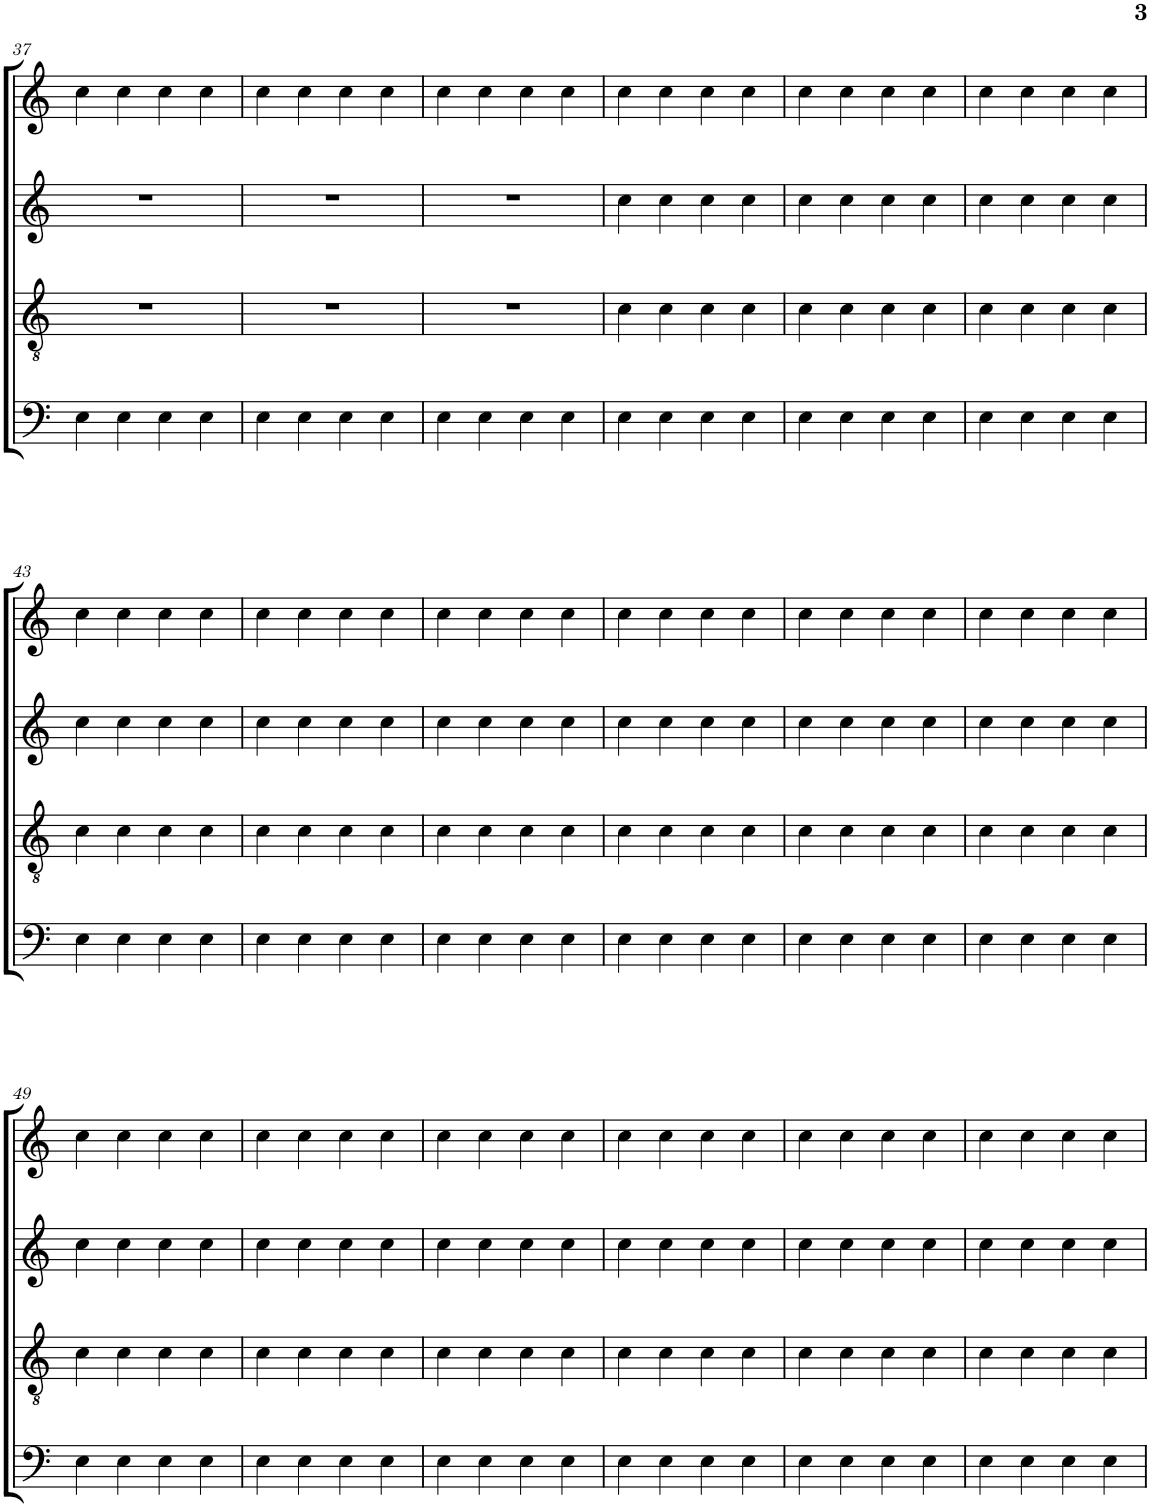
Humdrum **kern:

**kern	**kern	**kern	**kern
*part4	*part3	*part2	*part1
*staff4	*staff3	*staff2	*staff1
*I"B	*I"T	*I"A	*I"S
!!LO:PB:g=z
*clefF4	*clefGv2	*clefG2	*clefG2
*k[]	*k[]	*k[]	*k[]
*M4/4	*M4/4	*M4/4	*M4/4
=37	=37	=37	=37
4E\	1r	1r	4cc\
4E\	.	.	4cc\
4E\	.	.	4cc\
4E\	.	.	4cc\
=38	=38	=38	=38
4E\	1r	1r	4cc\
4E\	.	.	4cc\
4E\	.	.	4cc\
4E\	.	.	4cc\
=39	=39	=39	=39
4E\	1r	1r	4cc\
4E\	.	.	4cc\
4E\	.	.	4cc\
4E\	.	.	4cc\
=40	=40	=40	=40
4E\	4c\	4cc\	4cc\
4E\	4c\	4cc\	4cc\
4E\	4c\	4cc\	4cc\
4E\	4c\	4cc\	4cc\
=41	=41	=41	=41
4E\	4c\	4cc\	4cc\
4E\	4c\	4cc\	4cc\
4E\	4c\	4cc\	4cc\
4E\	4c\	4cc\	4cc\
=42	=42	=42	=42
4E\	4c\	4cc\	4cc\
4E\	4c\	4cc\	4cc\
4E\	4c\	4cc\	4cc\
4E\	4c\	4cc\	4cc\
!!LO:LB:g=z
=43	=43	=43	=43
4E\	4c\	4cc\	4cc\
4E\	4c\	4cc\	4cc\
4E\	4c\	4cc\	4cc\
4E\	4c\	4cc\	4cc\
=44	=44	=44	=44
4E\	4c\	4cc\	4cc\
4E\	4c\	4cc\	4cc\
4E\	4c\	4cc\	4cc\
4E\	4c\	4cc\	4cc\
=45	=45	=45	=45
4E\	4c\	4cc\	4cc\
4E\	4c\	4cc\	4cc\
4E\	4c\	4cc\	4cc\
4E\	4c\	4cc\	4cc\
=46	=46	=46	=46
4E\	4c\	4cc\	4cc\
4E\	4c\	4cc\	4cc\
4E\	4c\	4cc\	4cc\
4E\	4c\	4cc\	4cc\
=47	=47	=47	=47
4E\	4c\	4cc\	4cc\
4E\	4c\	4cc\	4cc\
4E\	4c\	4cc\	4cc\
4E\	4c\	4cc\	4cc\
=48	=48	=48	=48
4E\	4c\	4cc\	4cc\
4E\	4c\	4cc\	4cc\
4E\	4c\	4cc\	4cc\
4E\	4c\	4cc\	4cc\
!!LO:LB:g=z
=49	=49	=49	=49
4E\	4c\	4cc\	4cc\
4E\	4c\	4cc\	4cc\
4E\	4c\	4cc\	4cc\
4E\	4c\	4cc\	4cc\
=50	=50	=50	=50
4E\	4c\	4cc\	4cc\
4E\	4c\	4cc\	4cc\
4E\	4c\	4cc\	4cc\
4E\	4c\	4cc\	4cc\
=51	=51	=51	=51
4E\	4c\	4cc\	4cc\
4E\	4c\	4cc\	4cc\
4E\	4c\	4cc\	4cc\
4E\	4c\	4cc\	4cc\
=52	=52	=52	=52
4E\	4c\	4cc\	4cc\
4E\	4c\	4cc\	4cc\
4E\	4c\	4cc\	4cc\
4E\	4c\	4cc\	4cc\
=53	=53	=53	=53
4E\	4c\	4cc\	4cc\
4E\	4c\	4cc\	4cc\
4E\	4c\	4cc\	4cc\
4E\	4c\	4cc\	4cc\
=54	=54	=54	=54
4E\	4c\	4cc\	4cc\
4E\	4c\	4cc\	4cc\
4E\	4c\	4cc\	4cc\
4E\	4c\	4cc\	4cc\
=	=	=	=
*-	*-	*-	*-
